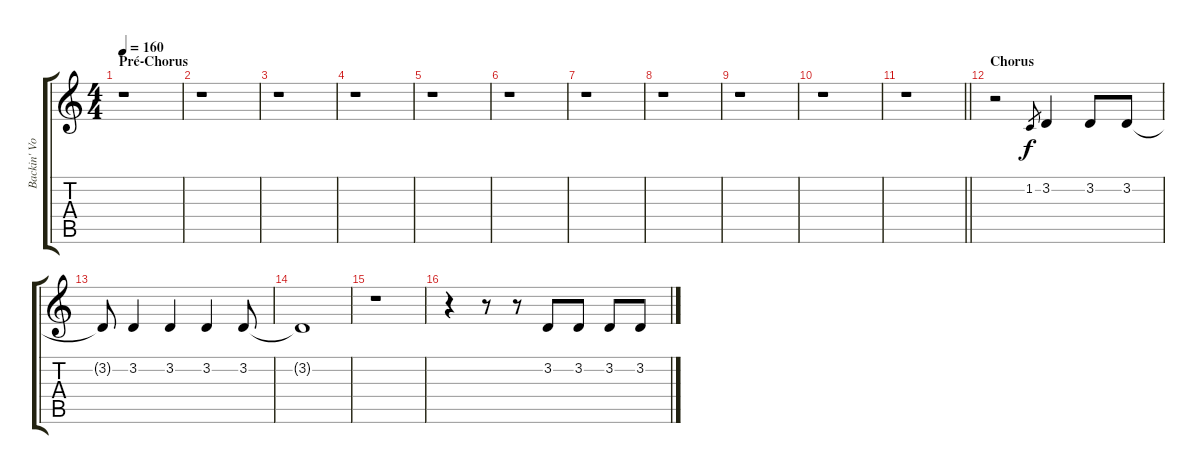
\track ("Backin' Vocals" "Backin' Vo") {instrument flute}
\staff {score tabs}
\tuning (E4 B3 G3 D3 A2 E2) {hide}
\ts (4 4)
\section ("" "Pré-Chorus")
\tempo 160
\clef g2
\ks c
r.1{dy f} |
r.1 |
r.1 |
r.1 |
r.1 |
r.1 |
r.1 |
r.1 |
r.1 |
r.1 |
\barLineRight lightlight
r.1 |
\section ("" "Chorus")
r.2 1.2.8{gr} 3.2.4 3.2.8 3.2.8 |
3.2{t}.8 3.2.4 3.2.4 3.2.4 3.2.8 |
3.2{t}.1 |
r.1 |
r.4 r.8 r.8 3.2.8 3.2.8 3.2.8 3.2.8
